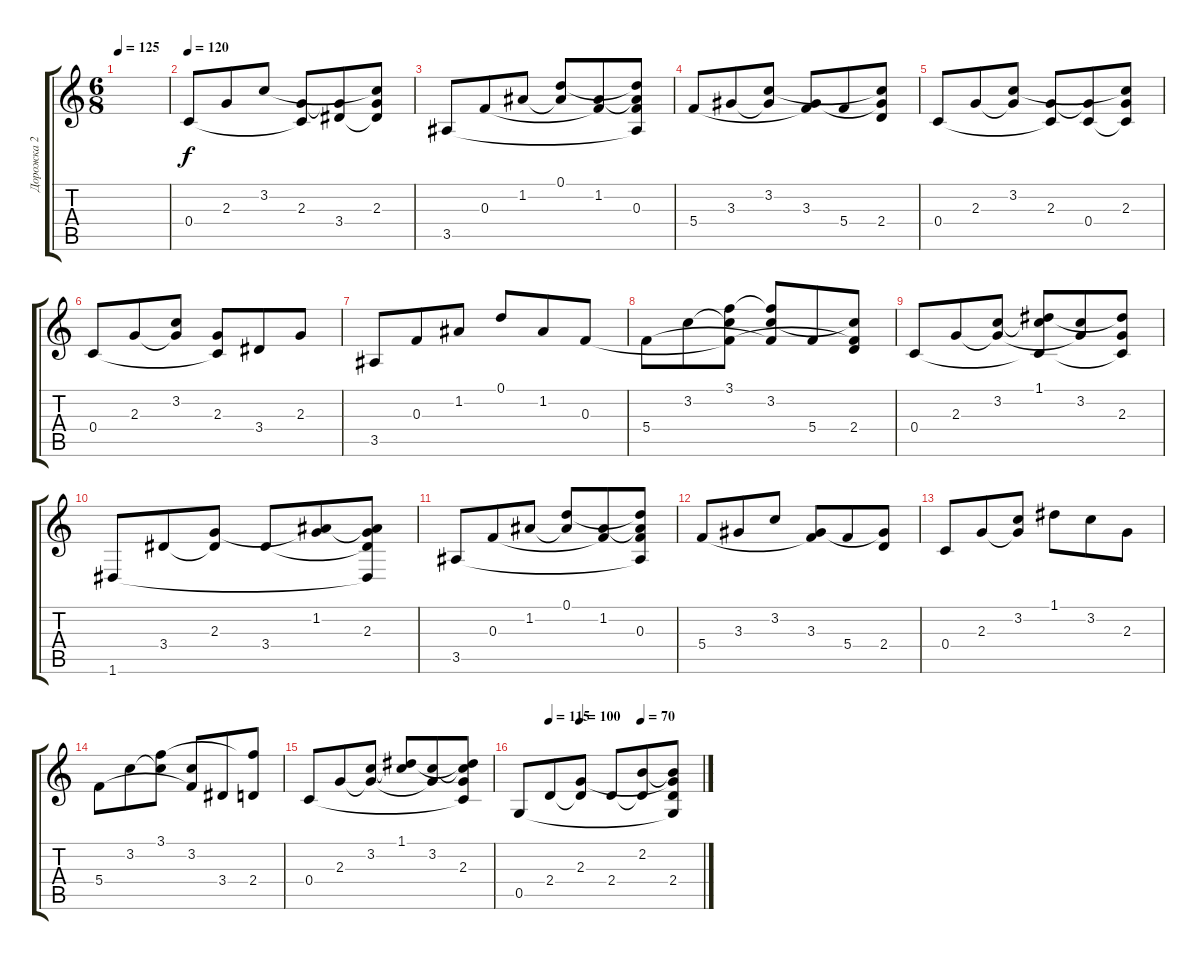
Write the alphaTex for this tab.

\track ("Дорожка 2" "Дорожка 2") {instrument acousticguitarsteel}
\staff {score tabs}
\tuning (D4 A3 F3 C3 G2 D2) {hide}
\ts (6 8)
\tempo 125
\clef g2
\ks c
|
\tempo 120
0.4.8 2.3.8 3.2.8 (2.3 0.4{t}).8 (2.3{t} 3.4).8 (3.2{t} 2.3 3.4{t}).8 |
3.5.8 0.3.8 1.2.8 (0.1 1.2{t}).8 (1.2 0.3{t}).8 (0.1{t} 1.2{t} 0.3 3.5{t}).8 |
5.4.8 3.3.8 (3.2 3.3{t}).8 (3.3 5.4{t}).8 5.4.8 (3.2{t} 3.3{t} 2.4).8 |
0.4.8 2.3.8 (3.2 2.3{t}).8 (2.3 0.4{t}).8 (2.3{t} 0.4).8 (3.2{t} 2.3 0.4{t}).8 |
0.4.8 2.3.8 (3.2 2.3{t}).8 (2.3 0.4{t}).8 3.4.8 2.3.8 |
3.5.8 0.3.8 1.2.8 0.1.8 1.2.8 0.3.8 |
5.4.8 3.2.8 (3.1 3.2{t} 0.3{t}).8 (3.1{t} 3.2 5.4{t}).8 5.4.8 (3.2{t} 0.3{t} 2.4).8 |
0.4.8 2.3.8 (3.2 2.3{t}).8 (1.1 3.2{t} 0.4{t}).8 (3.2 2.3{t}).8 (1.1{t} 2.3 0.4{t}).8 |
1.6.8 3.4.8 (2.3 3.4{t}).8 3.4.8 (1.2 2.3{t}).8 (1.2{t} 2.3 3.4{t} 1.6{t}).8 |
3.5.8 0.3.8 1.2.8 (0.1 1.2{t}).8 (1.2 0.3{t}).8 (0.1{t} 1.2{t} 0.3 3.5{t}).8 |
5.4.8 3.3.8 3.2.8 (3.3 5.4{t}).8 5.4.8 (3.3{t} 2.4).8 |
0.4.8 2.3.8 (3.2 2.3{t}).8 1.1.8 3.2.8 2.3.8 |
5.4.8 3.2.8 (3.1 3.2{t}).8 (3.2 5.4{t}).8 3.4.8 (3.1{t} 2.4).8 |
0.4.8 2.3.8 (3.2 2.3{t}).8 (1.1 3.2{t}).8 (3.2 2.3{t}).8 (1.1{t} 3.2{t} 2.3 0.4{t}).8 |
\tempo (115 0.16666666666666666)
\tempo (100 0.3333333333333333)
\tempo (70 0.6666666666666666)
0.5.8 2.4.8 (2.3 2.4{t}).8 2.4.8 (2.2 2.4{t}).8 (2.2{t} 2.3{t} 2.4 0.5{t}).8
